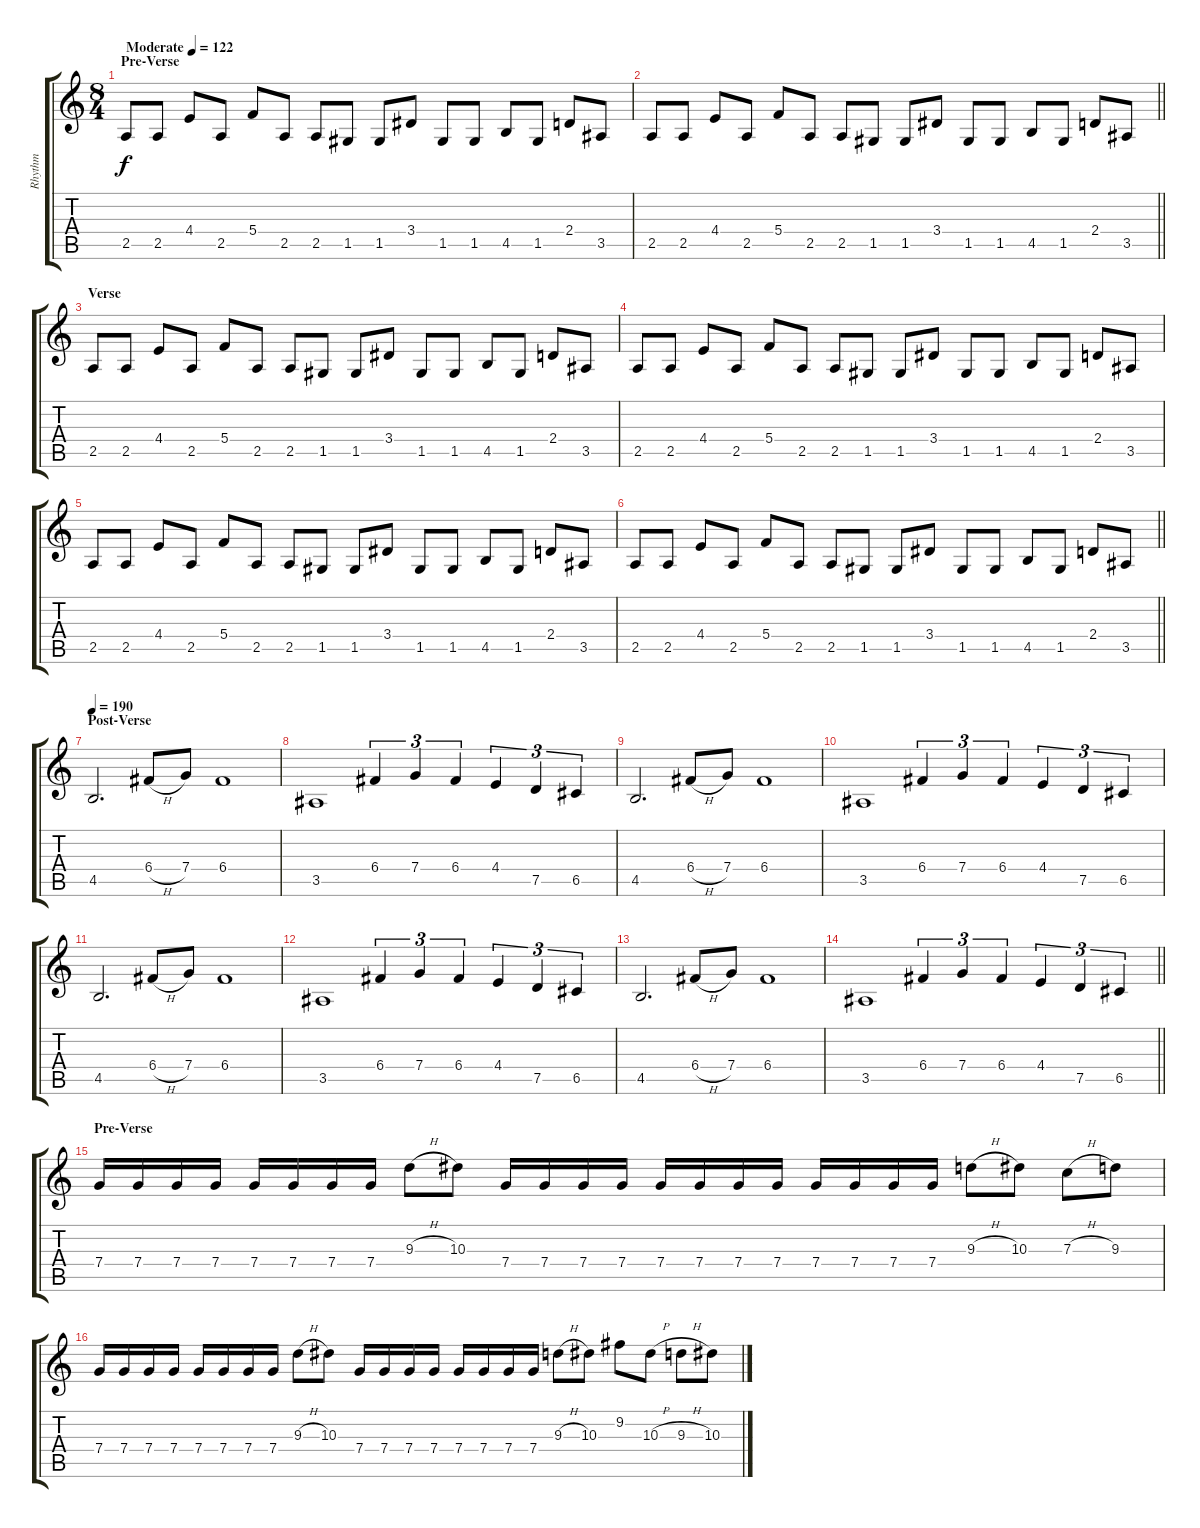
\track ("Rhythm" "Rhythm") {instrument distortionguitar}
\staff {score tabs}
\tuning (D4 A3 F3 C3 G2 D2) {hide}
\ts (8 4)
\section ("" "Pre-Verse")
\tempo (122 "Moderate")
\clef g2
\ks c
2.5.8{dy f instrument distortionguitar} 2.5.8 4.4.8 2.5.8 5.4.8 2.5.8 2.5.8 1.5.8 1.5.8 3.4.8 1.5.8 1.5.8 4.5.8 1.5.8 2.4.8 3.5.8 |
\barLineRight lightlight
2.5.8 2.5.8 4.4.8 2.5.8 5.4.8 2.5.8 2.5.8 1.5.8 1.5.8 3.4.8 1.5.8 1.5.8 4.5.8 1.5.8 2.4.8 3.5.8 |
\section ("" "Verse")
2.5.8 2.5.8 4.4.8 2.5.8 5.4.8 2.5.8 2.5.8 1.5.8 1.5.8 3.4.8 1.5.8 1.5.8 4.5.8 1.5.8 2.4.8 3.5.8 |
2.5.8 2.5.8 4.4.8 2.5.8 5.4.8 2.5.8 2.5.8 1.5.8 1.5.8 3.4.8 1.5.8 1.5.8 4.5.8 1.5.8 2.4.8 3.5.8 |
2.5.8 2.5.8 4.4.8 2.5.8 5.4.8 2.5.8 2.5.8 1.5.8 1.5.8 3.4.8 1.5.8 1.5.8 4.5.8 1.5.8 2.4.8 3.5.8 |
\barLineRight lightlight
2.5.8 2.5.8 4.4.8 2.5.8 5.4.8 2.5.8 2.5.8 1.5.8 1.5.8 3.4.8 1.5.8 1.5.8 4.5.8 1.5.8 2.4.8 3.5.8 |
\section ("" "Post-Verse")
\tempo 190
4.5.2{d} 6.4{h}.8 7.4.8 6.4.1 |
3.5.1 6.4.4{tu (3 2)} 7.4.4{tu (3 2)} 6.4.4{tu (3 2)} 4.4.4{tu (3 2)} 7.5.4{tu (3 2)} 6.5.4{tu (3 2)} |
4.5.2{d} 6.4{h}.8 7.4.8 6.4.1 |
3.5.1 6.4.4{tu (3 2)} 7.4.4{tu (3 2)} 6.4.4{tu (3 2)} 4.4.4{tu (3 2)} 7.5.4{tu (3 2)} 6.5.4{tu (3 2)} |
4.5.2{d} 6.4{h}.8 7.4.8 6.4.1 |
3.5.1 6.4.4{tu (3 2)} 7.4.4{tu (3 2)} 6.4.4{tu (3 2)} 4.4.4{tu (3 2)} 7.5.4{tu (3 2)} 6.5.4{tu (3 2)} |
4.5.2{d} 6.4{h}.8 7.4.8 6.4.1 |
\barLineRight lightlight
3.5.1 6.4.4{tu (3 2)} 7.4.4{tu (3 2)} 6.4.4{tu (3 2)} 4.4.4{tu (3 2)} 7.5.4{tu (3 2)} 6.5.4{tu (3 2)} |
\section ("" "Pre-Verse")
7.4.16 7.4.16 7.4.16 7.4.16 7.4.16 7.4.16 7.4.16 7.4.16 9.3{h}.8 10.3.8 7.4.16 7.4.16 7.4.16 7.4.16 7.4.16 7.4.16 7.4.16 7.4.16 7.4.16 7.4.16 7.4.16 7.4.16 9.3{h}.8 10.3.8 7.3{h}.8 9.3.8 |
7.4.16 7.4.16 7.4.16 7.4.16 7.4.16 7.4.16 7.4.16 7.4.16 9.3{h}.8 10.3.8 7.4.16 7.4.16 7.4.16 7.4.16 7.4.16 7.4.16 7.4.16 7.4.16 9.3{h}.8 10.3.8 9.2.8 10.3{h}.8 9.3{h}.8 10.3.8
